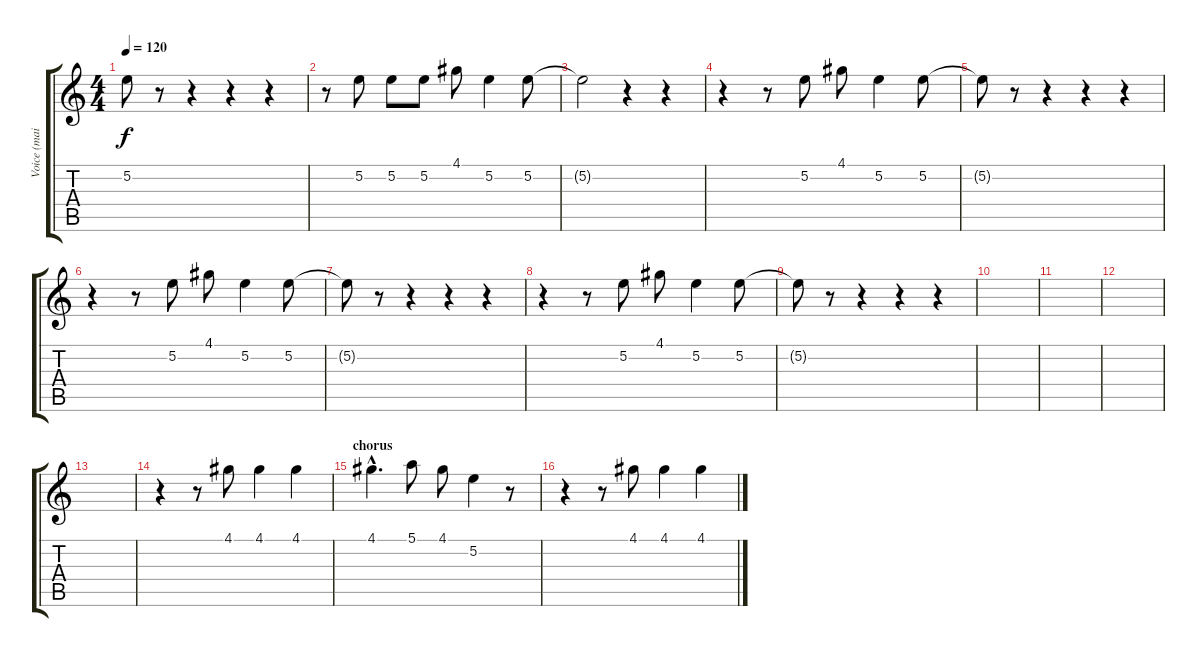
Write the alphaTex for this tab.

\track ("Voice (main)" "Voice (mai") {instrument distortionguitar}
\staff {score tabs}
\tuning (E4 B3 G3 D3 A2 E2) {hide}
\ts (4 4)
\tempo 120
\clef g2
\ks c
5.2{t}.8{dy f} r.8 r.4 r.4 r.4 |
r.8 5.2.8 5.2.8 5.2.8 4.1.8 5.2.4 5.2.8 |
5.2{t}.2 r.4 r.4 |
r.4{volume 10} r.8 5.2.8 4.1.8 5.2.4 5.2.8 |
5.2{t}.8 r.8 r.4 r.4 r.4 |
r.4 r.8 5.2.8 4.1.8 5.2.4 5.2.8 |
5.2{t}.8 r.8 r.4 r.4 r.4 |
r.4 r.8 5.2.8 4.1.8 5.2.4 5.2.8 |
5.2{t}.8 r.8 r.4 r.4 r.4 |
|
|
|
|
r.4 r.8 4.1.8 4.1.4 4.1.4 |
\section ("" "chorus")
4.1{hac}.4{d} 5.1.8 4.1.8 5.2.4 r.8 |
r.4 r.8 4.1.8 4.1.4 4.1.4
